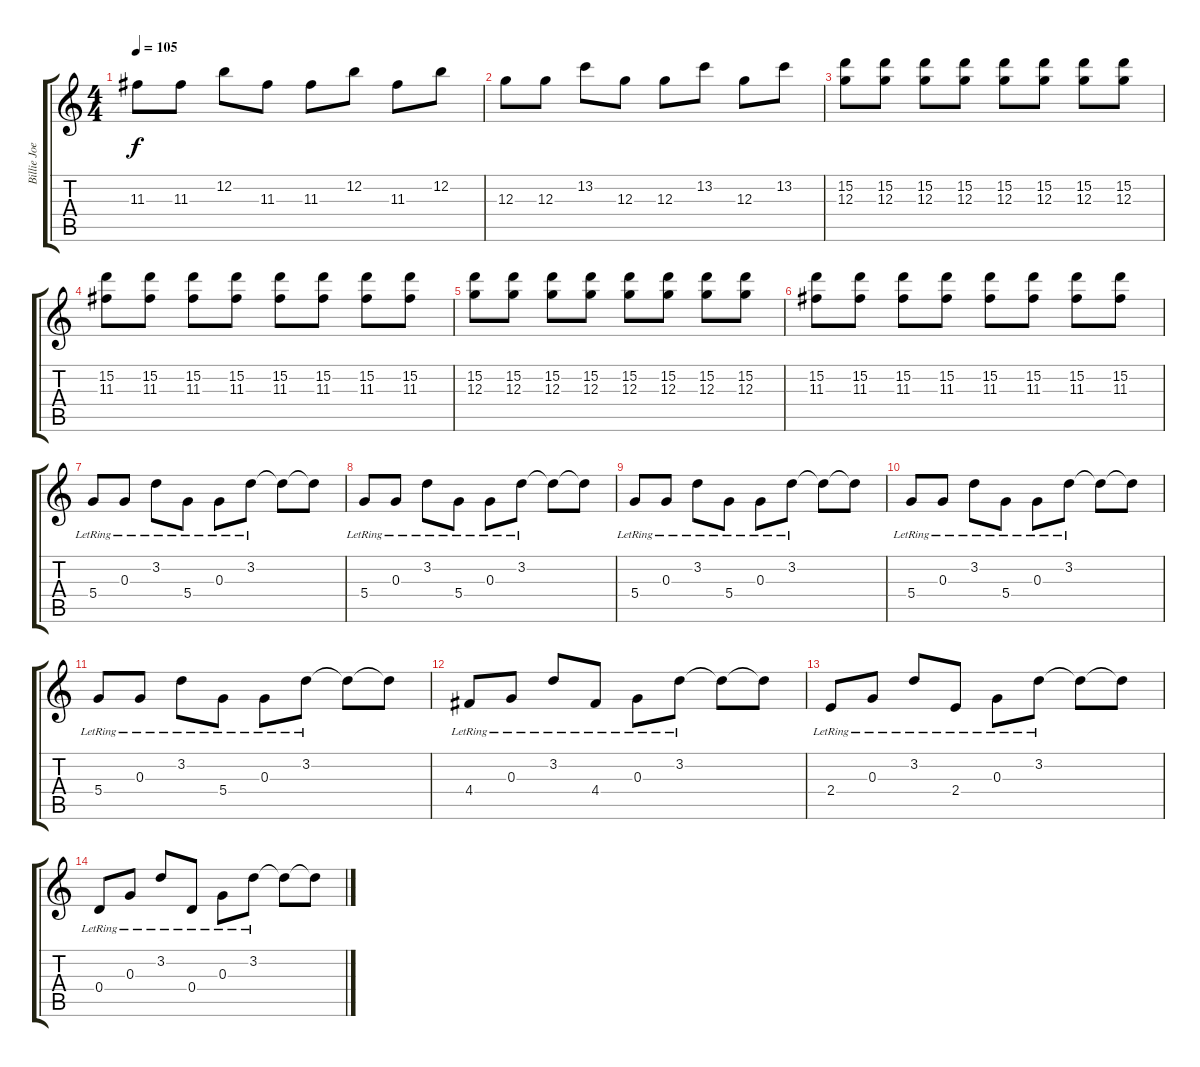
\track ("Billie Joe Armstrong" "Billie Joe") {instrument acousticguitarsteel}
\staff {score tabs}
\tuning (E4 B3 G3 D3 A2 E2) {hide}
\ts (4 4)
\tempo 105
\clef g2
\ks c
11.3.8{dy f} 11.3.8 12.2.8 11.3.8 11.3.8 12.2.8 11.3.8 12.2.8 |
12.3.8 12.3.8 13.2.8 12.3.8 12.3.8 13.2.8 12.3.8 13.2.8 |
(15.2 12.3).8 (15.2 12.3).8 (15.2 12.3).8 (15.2 12.3).8 (15.2 12.3).8 (15.2 12.3).8 (15.2 12.3).8 (15.2 12.3).8 |
(15.2 11.3).8 (15.2 11.3).8 (15.2 11.3).8 (15.2 11.3).8 (15.2 11.3).8 (15.2 11.3).8 (15.2 11.3).8 (15.2 11.3).8 |
(15.2 12.3).8 (15.2 12.3).8 (15.2 12.3).8 (15.2 12.3).8 (15.2 12.3).8 (15.2 12.3).8 (15.2 12.3).8 (15.2 12.3).8 |
(15.2 11.3).8 (15.2 11.3).8 (15.2 11.3).8 (15.2 11.3).8 (15.2 11.3).8 (15.2 11.3).8 (15.2 11.3).8 (15.2 11.3).8 |
5.4{lr}.8{instrument acousticguitarsteel} 0.3{lr}.8 3.2{lr}.8 5.4{lr}.8 0.3{lr}.8 3.2{lr}.8 3.2{t}.8 3.2{t}.8 |
5.4{lr}.8 0.3{lr}.8 3.2{lr}.8 5.4{lr}.8 0.3{lr}.8 3.2{lr}.8 3.2{t}.8 3.2{t}.8 |
5.4{lr}.8 0.3{lr}.8 3.2{lr}.8 5.4{lr}.8 0.3{lr}.8 3.2{lr}.8 3.2{t}.8 3.2{t}.8 |
5.4{lr}.8 0.3{lr}.8 3.2{lr}.8 5.4{lr}.8 0.3{lr}.8 3.2{lr}.8 3.2{t}.8 3.2{t}.8 |
5.4{lr}.8 0.3{lr}.8 3.2{lr}.8 5.4{lr}.8 0.3{lr}.8 3.2{lr}.8 3.2{t}.8 3.2{t}.8 |
4.4{lr}.8 0.3{lr}.8 3.2{lr}.8 4.4{lr}.8 0.3{lr}.8 3.2{lr}.8 3.2{t}.8 3.2{t}.8 |
2.4{lr}.8 0.3{lr}.8 3.2{lr}.8 2.4{lr}.8 0.3{lr}.8 3.2{lr}.8 3.2{t}.8 3.2{t}.8 |
0.4{lr}.8 0.3{lr}.8 3.2{lr}.8 0.4{lr}.8 0.3{lr}.8 3.2{lr}.8 3.2{t}.8 3.2{t}.8
